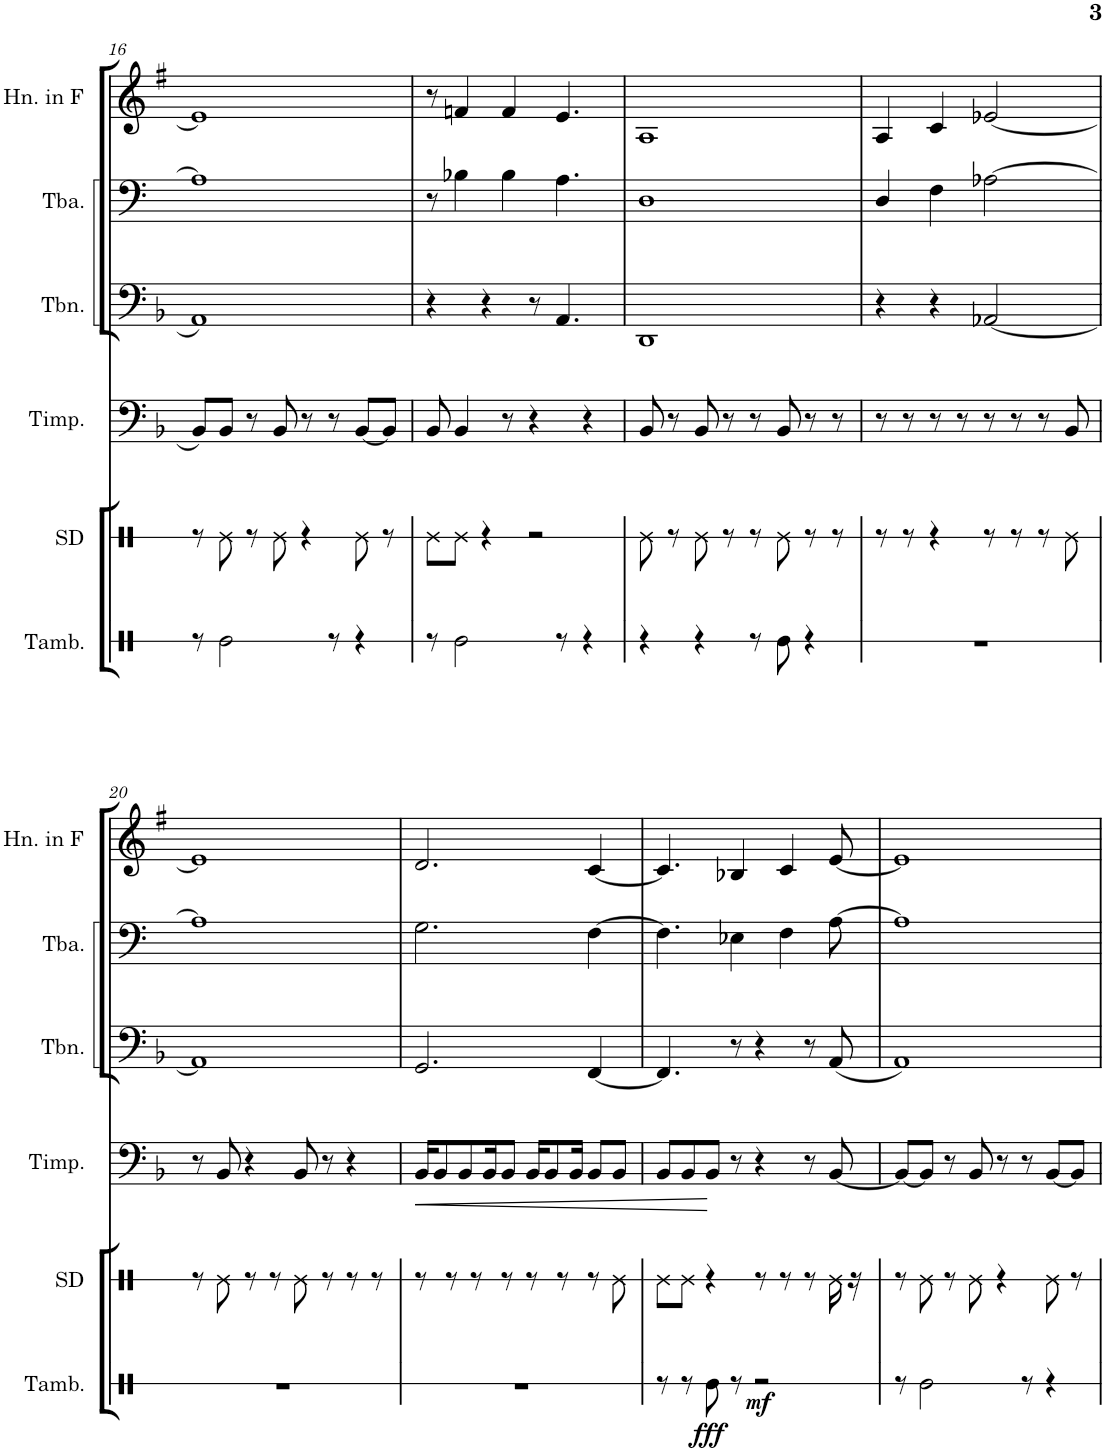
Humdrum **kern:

**kern	**dynam	**kern	**kern	**dynam	**kern	**kern	**kern
*part6	*part6	*part5	*part4	*part4	*part3	*part2	*part1
*staff6	*staff6	*staff5	*staff4	*staff4	*staff3	*staff2	*staff1
*I"Tambourine	*	*I"Snare Drum	*I"Timpani	*	*I"Trombone	*I"Tuba	*I"Horn in F
*I'Tamb.	*	*I'SD	*I'Timp.	*	*I'Tbn.	*I'Tba.	*I'Hn. in F
!!LO:PB:g=z
*clefX	*	*clefX	*clefF4	*	*clefF4	*clefF4	*clefG2
*	*	*	*	*	*	*	*Trd4c7
*k[]	*	*k[]	*k[b-]	*	*k[b-]	*k[]	*k[f#]
*M4/4	*	*M4/4	*M4/4	*	*M4/4	*M4/4	*M4/4
=16	=16	=16	=16	=16	=16	=16	=16
8r	.	8r	8BB-/L	.	1AA	1A]	1e]
2Re\	.	8Re\	8BB-/J	.	.	.	.
.	.	8r	8r	.	.	.	.
.	.	8Re\	8BB-/	.	.	.	.
.	.	4r	8r	.	.	.	.
8r	.	.	8r	.	.	.	.
4r	.	8Re\	[8BB-/L	.	.	.	.
.	.	8r	8BB-/J]	.	.	.	.
=17	=17	=17	=17	=17	=17	=17	=17
8r	.	8Re\L	8BB-/	.	4r	8r	8r
2Re\	.	8Re\J	4BB-/	.	.	4B-X\	4fn/
.	.	4r	.	.	4r	.	.
.	.	.	8r	.	.	4B-\	4f/
.	.	2r	4r	.	8r	.	.
8r	.	.	.	.	4.AA/	4.A\	4.e/
4r	.	.	4r	.	.	.	.
=18	=18	=18	=18	=18	=18	=18	=18
4r	.	8Re\	8BB-/	.	1DD	1D	1A
.	.	8r	8r	.	.	.	.
4r	.	8Re\	8BB-/	.	.	.	.
.	.	8r	8r	.	.	.	.
8r	.	8r	8r	.	.	.	.
8Re\	.	8Re\	8BB-/	.	.	.	.
4r	.	8r	8r	.	.	.	.
.	.	8r	8r	.	.	.	.
=19	=19	=19	=19	=19	=19	=19	=19
1r	.	8r	8r	.	4r	4D/	4A/
.	.	8r	8r	.	.	.	.
.	.	4r	8r	.	4r	4F\	4c/
.	.	.	8r	.	.	.	.
.	.	8r	8r	.	[2AA-X/	[2A-X\	[2e-X/
.	.	8r	8r	.	.	.	.
.	.	8r	8r	.	.	.	.
.	.	8Re\	8BB-/	.	.	.	.
!!LO:LB:g=z
=20	=20	=20	=20	=20	=20	=20	=20
1r	.	8r	8r	.	1AA-]	1A-]	1e-]
.	.	8Re\	8BB-/	.	.	.	.
.	.	8r	4r	.	.	.	.
.	.	8r	.	.	.	.	.
.	.	8Re\	8BB-/	.	.	.	.
.	.	8r	8r	.	.	.	.
.	.	8r	4r	.	.	.	.
.	.	8r	.	.	.	.	.
=21	=21	=21	=21	=21	=21	=21	=21
!	!	!	!	!LO:HP:b	!	!	!
1r	.	8r	16BB-/KL	<	2.GG/	2.G\	2.d/
.	.	.	8BB-/	.	.	.	.
.	.	8r	.	.	.	.	.
.	.	.	8BB-/	.	.	.	.
.	.	8r	.	.	.	.	.
.	.	.	16BB-/K	.	.	.	.
.	.	8r	8BB-/J	.	.	.	.
.	.	8r	16BB-/KL	.	.	.	.
.	.	.	8BB-/	.	.	.	.
.	.	8r	.	.	.	.	.
.	.	.	16BB-/Jk	.	.	.	.
.	.	8r	8BB-/L	.	[4FF/	[4F\	[4c/
.	.	8Re\	8BB-/J	.	.	.	.
=22	=22	=22	=22	=22	=22	=22	=22
8r	.	8Re\L	8BB-/L	.	4.FF/]	4.F\]	4.c/]
8r	.	8Re\J	8BB-/	.	.	.	.
!	!LO:DY:b	!	!	!	!	!	!
8Re\	fff	4r	8BB-/J	.	.	.	.
8r	.	.	8r	[	8r	4E-X\	4B-X/
!	!LO:DY:b	!	!	!	!	!	!
2r	mf	8r	4r	.	4r	.	.
.	.	8r	.	.	.	4F\	4c/
.	.	8r	8r	.	8r	.	.
.	.	16Re\	[8BB-/	.	(8AA/	[8A\	[8e/
.	.	16r	.	.	.	.	.
=23	=23	=23	=23	=23	=23	=23	=23
8r	.	8r	8BB-/L_	.	1AA)	1A]	1e]
2Re\	.	8Re\	8BB-/J]	.	.	.	.
.	.	8r	8r	.	.	.	.
.	.	8Re\	8BB-/	.	.	.	.
.	.	4r	8r	.	.	.	.
8r	.	.	8r	.	.	.	.
4r	.	8Re\	[8BB-/L	.	.	.	.
.	.	8r	8BB-/J]	.	.	.	.
=	=	=	=	=	=	=	=
*-	*-	*-	*-	*-	*-	*-	*-
